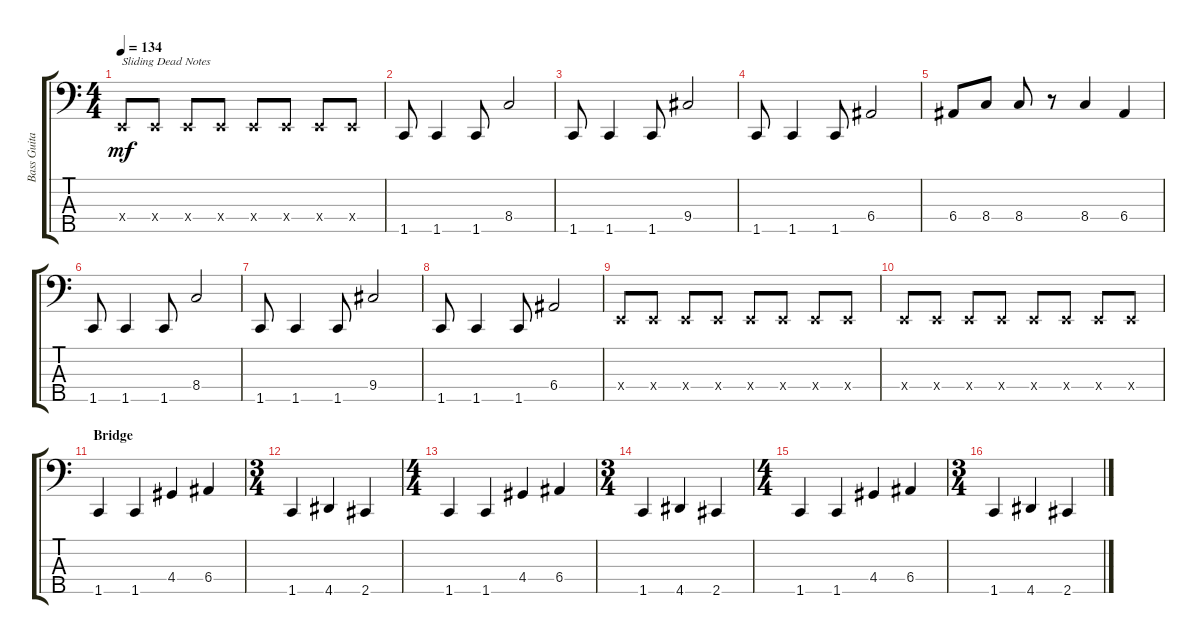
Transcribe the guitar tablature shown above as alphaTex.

\track ("Bass Guitar" "Bass Guita") {instrument electricbassfinger}
\staff {score tabs}
\tuning (G2 D2 A1 E1 B0) {hide}
\ts (4 4)
\tempo 134
\clef f4
\ks c
0.4{x}.8{txt "Sliding Dead Notes" dy mf} 0.4{x}.8 0.4{x}.8 0.4{x}.8 0.4{x}.8 0.4{x}.8 0.4{x}.8 0.4{x}.8 |
1.5.8 1.5.4 1.5.8 8.4.2 |
1.5.8 1.5.4 1.5.8 9.4.2 |
1.5.8 1.5.4 1.5.8 6.4.2 |
6.4.8 8.4.8 8.4.8 r.8 8.4.4 6.4.4 |
1.5.8 1.5.4 1.5.8 8.4.2 |
1.5.8 1.5.4 1.5.8 9.4.2 |
1.5.8 1.5.4 1.5.8 6.4.2 |
0.4{x}.8 0.4{x}.8 0.4{x}.8 0.4{x}.8 0.4{x}.8 0.4{x}.8 0.4{x}.8 0.4{x}.8 |
0.4{x}.8 0.4{x}.8 0.4{x}.8 0.4{x}.8 0.4{x}.8 0.4{x}.8 0.4{x}.8 0.4{x}.8 |
\section ("" "Bridge")
1.5.4 1.5.4 4.4.4 6.4.4 |
\ts (3 4)
1.5.4 4.5.4 2.5.4 |
\ts (4 4)
1.5.4 1.5.4 4.4.4 6.4.4 |
\ts (3 4)
1.5.4 4.5.4 2.5.4 |
\ts (4 4)
1.5.4 1.5.4 4.4.4 6.4.4 |
\ts (3 4)
1.5.4 4.5.4 2.5.4
